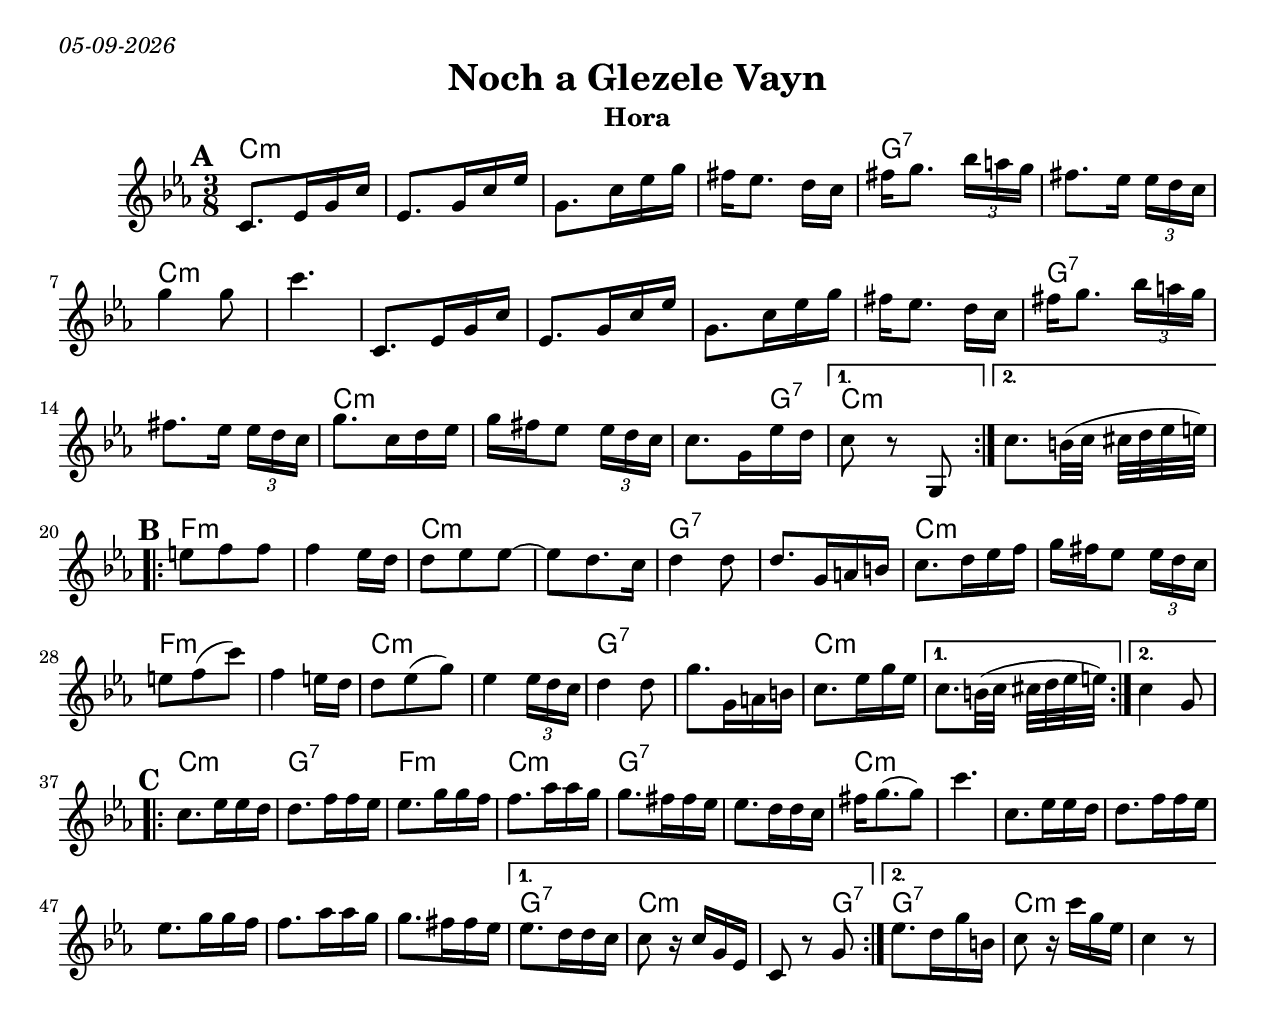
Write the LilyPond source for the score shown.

\version "2.18.0"
\include "english.ly"
%\pointAndClickOff
\paper{
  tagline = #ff
  print-all-headers = ##t
  #(set-paper-size "letter")
}
date = #(strftime "%d-%m-%Y" (localtime (current-time)))

\markup{ \italic{ \date }  }

%\markup{ Got something to say? }

global = {
  \clef treble
  \key c \minor
  \time 3/8
  \set Score.markFormatter = #format-mark-box-alphabet
}

%#################################### Melody ########################
%melody =  \transpose c d \relative c' {  %transpose for clarinet


melody = \relative c' {
  \global
  %\partial 16*3 a16 d f   %lead in notes

  \repeat volta 2{
   \mark \default
  c8. ef16 g c
  ef,8. g16 c ef
  g,8. c16 ef g
  fs16 ef8. d16 [c]
  fs16 g8. \times 2/3{bf16 [a g]}
  fs8. ef16 \times 2/3{ef16[ d c]}
  g'4 g8
  c4.

  c,,8. ef16 g c
  ef,8. g16 c ef
  g,8. c16 ef g
  fs16 ef8. d16 [c]
  fs16 g8. \times 2/3{bf16 [a g]}
  fs8. ef16 \times 2/3{ef16[ d c]}

  g'8. c,16 d ef
  g16 fs ef8 \times 2/3 {ef16 [d c]}
  c8. g16 ef' d
  }
  \alternative {
    {c8 r g, }
    {c'8. b32(c cs [d ef e])  }
  }
  \break
  \repeat volta 2{
   \mark \default
   e8 f f
   f4 ef16 d
   d8 ef ef~
   ef8 d8. c16
   d4 d8
   d8. g,16 a b
   c8. d16 ef f
   g16 fs ef8 \times 2/3 {ef16 [d c]}
   e8 f (c')
   f,4 e16 d
   d8 ef(g)
   ef4 \times 2/3{ef16 d c}
   d4 d8
   g8. g,16 a b
   c8. ef16 g ef


  }
   \alternative {
     {c8. b32(c cs [d ef e])  }
     { c4 g8}
   }
  \break
    \repeat volta 2{
   \mark \default
   c8. ef16 ef d
   d8. f16 f ef
   ef8. g16 g f
   f8. af16 af g

   g8. fs16 fs ef
   ef8. d16 d c
   fs16 g8.(g8)
   c4.
   c,8. ef16 ef d
   d8. f16 f ef
   ef8. g16 g f
   f8. af16 af g

   g8. fs16 fs ef

  }
   \alternative {
     {ef8. d16 d c
     c8 r16 c g ef
     c8 r g'}
     {ef'8. d16 g b,
      c8 r16 c' g ef
     c4 r8}
   }

}
%################################# Lyrics #####################
%\addlyrics{ \set stanza = #"1. " }
%################################# Chords #######################
harmonies = \chordmode {
  c8*12:m
  g8*6:7
  c8*18:m
  g8*6:7
  c8*8:m g8:7
  c8*6:m
  %b
  f8*6:m
  c8*6:m
  g8*6:7
  c8*6:m
  f8*6:m
  c8*6:m
  g8*6:7
  c8*9:m
  %C
  c8*3:m
  g8*3:7
  f8*3:m
  c8*3:m
  g8*6:7
  c8*21:m
  g8*3:7
  c8*5:m
  g8:7
  g8*3:7
  c8*6:m
}

\score {
  <<
    \new ChordNames {
      \set chordChanges = ##f
      \harmonies
    }
    \new Staff   \melody
  >>
  \header{
    title= "Noch a Glezele Vayn"
    subtitle=""
    composer= ""
    instrument ="Hora"
    arranger= ""
  }
  \midi{\tempo 4 = 120}
  \layout{indent = 1.0\cm}
}
%{
% more verses:
\markup{}
\markup {
  \fill-line {
    \hspace #0.1 % distance from left margin
    \column {
      \line { "1."
	\column {
	  ""
	}
      }
      \hspace #0.2 % vertical distance between verses
      \line { "2."
	\column {
	 ""
	}
      }
    }
    \hspace #0.1  % horiz. distance between columns
    \column {
      \line { "3."
	\column {
	  ""
	}
      }
      \hspace #0.2 % distance between verses
      \line { "4."
	\column {
	 ""
	}
      }
    }
    \hspace #0.1 % distance to right margin
  }
}

%}
